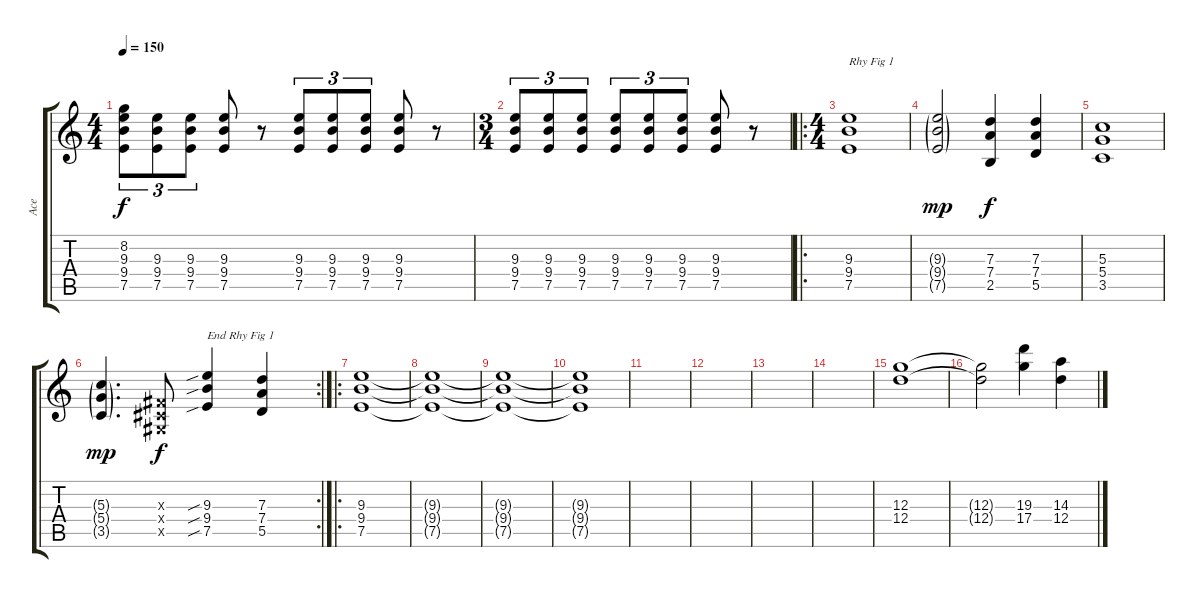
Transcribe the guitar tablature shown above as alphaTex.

\track ("Ace" "Ace") {instrument distortionguitar}
\staff {score tabs}
\tuning (E4 B3 G3 D3 A2 E2) {hide}
\ts (4 4)
\tempo 150
\clef g2
\ks c
(8.2 9.3 9.4 7.5).8{tu (3 2) dy f instrument distortionguitar} (9.3 9.4 7.5).8{tu (3 2)} (9.3 9.4 7.5).8{tu (3 2)} (9.3 9.4 7.5).8 r.8 (9.3 9.4 7.5).8{tu (3 2)} (9.3 9.4 7.5).8{tu (3 2)} (9.3 9.4 7.5).8{tu (3 2)} (9.3 9.4 7.5).8 r.8 |
\ts (3 4)
(9.3 9.4 7.5).8{tu (3 2)} (9.3 9.4 7.5).8{tu (3 2)} (9.3 9.4 7.5).8{tu (3 2)} (9.3 9.4 7.5).8{tu (3 2)} (9.3 9.4 7.5).8{tu (3 2)} (9.3 9.4 7.5).8{tu (3 2)} (9.3 9.4 7.5).8 r.8 |
\ro
\ts (4 4)
(9.3 9.4 7.5).1{txt "Rhy Fig 1"} |
(9.3{g} 9.4{g} 7.5{g}).2{dy mp} (7.3 7.4 2.5).4{dy f} (7.3 7.4 5.5).4 |
(5.3 5.4 3.5).1 |
\rc 2
(5.3{g} 5.4{g} 3.5{g}).4{d dy mp} (-1.3{x} -1.4{x} -1.5{x}).8{dy f} (9.3{sib} 9.4{sib} 7.5{sib}).4{txt "End Rhy Fig 1"} (7.3 7.4 5.5).4 |
\ro
(9.3 9.4 7.5).1 |
(9.3{t} 9.4{t} 7.5{t}).1 |
(9.3{t} 9.4{t} 7.5{t}).1 |
(9.3{t} 9.4{t} 7.5{t}).1 |
|
|
|
|
(12.3 12.4).1 |
(12.3{t} 12.4{t}).2 (19.3 17.4).4 (14.3 12.4).4
